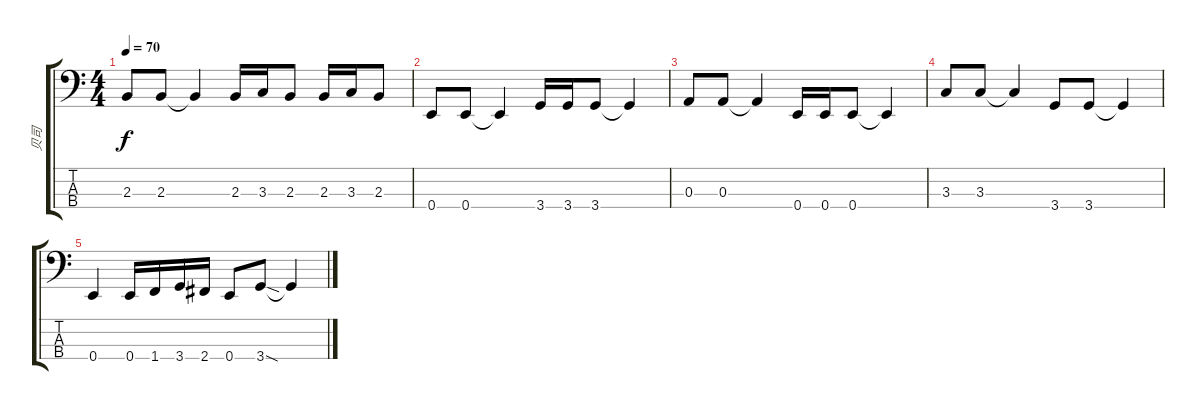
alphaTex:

\track ("贝司" "贝司") {instrument electricbasspick}
\staff {score tabs}
\tuning (G2 D2 A1 E1) {hide}
\ts (4 4)
\tempo 70
\clef f4
\ks c
2.3.8{dy f} 2.3.8 2.3{t}.4 2.3.16 3.3.16 2.3.8 2.3.16 3.3.16 2.3.8 |
0.4.8 0.4.8 0.4{t}.4 3.4.16 3.4.16 3.4.8 3.4{t}.4 |
0.3.8 0.3.8 0.3{t}.4 0.4.16 0.4.16 0.4.8 0.4{t}.4 |
3.3.8 3.3.8 3.3{t}.4 3.4.8 3.4.8 3.4{t}.4 |
0.4.4 0.4.16 1.4.16 3.4.16 2.4.16 0.4.8 3.4{sod}.8 3.4{t}.4
